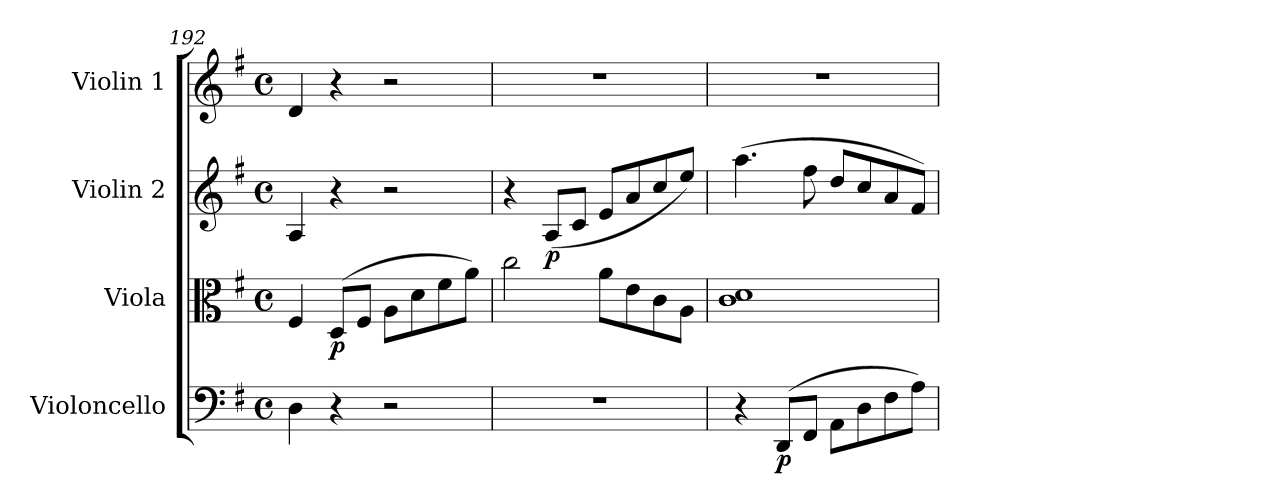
**kern	**dynam	**kern	**dynam	**kern	**dynam	**kern
*part4	*part4	*part3	*part3	*part2	*part2	*part1
*staff4	*staff4	*staff3	*staff3	*staff2	*staff2	*staff1
*I"Violoncello	*	*I"Viola	*	*I"Violin 2	*	*I"Violin 1
*I'Vc	*	*I'Vla	*	*I'Vln	*	*I'Vln
*clefF4	*	*clefC3	*	*clefG2	*	*clefG2
*k[f#]	*	*k[f#]	*	*k[f#]	*	*k[f#]
*M4/4	*	*M4/4	*	*M4/4	*	*M4/4
*met(c)	*	*met(c)	*	*met(c)	*	*met(c)
=192	=192	=192	=192	=192	=192	=192
4D\	.	4F#/	.	4A/	.	4d/
!	!	!	!LO:DY:b	!	!	!
4r	.	(>8D/L	p	4r	.	4r
.	.	8F#/J	.	.	.	.
2r	.	8A\L	.	2r	.	2r
.	.	8d\	.	.	.	.
.	.	8f#\	.	.	.	.
.	.	8a\J)	.	.	.	.
!!LO:LB:g=z
=193	=193	=193	=193	=193	=193	=193
1r	.	2cc\	.	4r	.	1r
!	!	!	!	!	!LO:DY:b	!
.	.	.	.	(<8A/L	p	.
.	.	.	.	8c/J	.	.
.	.	8a\L	.	8e/L	.	.
.	.	8e\	.	8a/	.	.
.	.	8c\	.	8cc/	.	.
.	.	8A\J	.	8ee/J)	.	.
=194	=194	=194	=194	=194	=194	=194
4r	.	1c 1d	.	(4.aa\	.	1r
!	!LO:DY:b	!	!	!	!	!
(>8DD/L	p	.	.	.	.	.
8FF#/J	.	.	.	8ff#\	.	.
8AA\L	.	.	.	8dd/L	.	.
8D\	.	.	.	8cc/	.	.
8F#\	.	.	.	8a/	.	.
8A\J)	.	.	.	8f#/J)	.	.
=	=	=	=	=	=	=
*-	*-	*-	*-	*-	*-	*-
